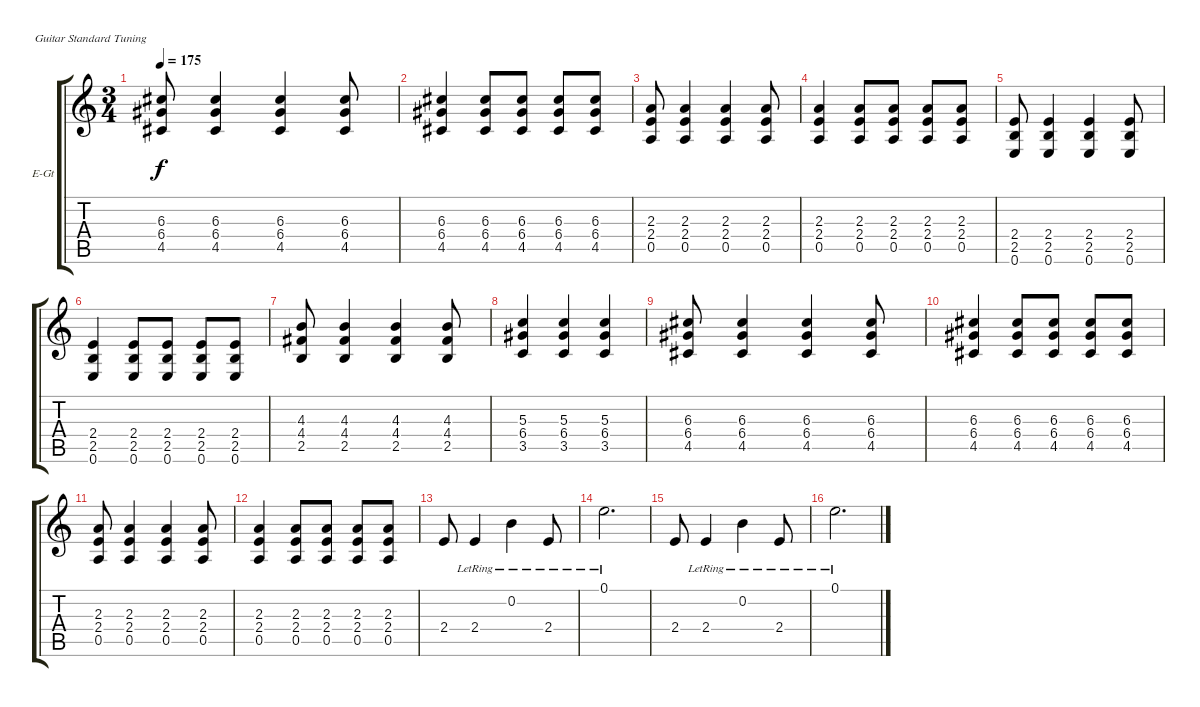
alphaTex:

\bracketExtendMode groupsimilarinstruments
\firstSystemTrackNameOrientation horizontal
\otherSystemsTrackNameOrientation horizontal
\track ("Lead Guitar" "E-Gt") {instrument overdrivenguitar}
\staff {score tabs}
\tuning (E4 B3 G3 D3 A2 E2)
\ts (3 4)
\tempo 175
\clef g2
\ks c
(6.3 6.4 4.5).8{dy f} (6.3 6.4 4.5).4 (6.3 6.4 4.5).4 (6.3 6.4 4.5).8 |
(6.3 6.4 4.5).4 (6.3 6.4 4.5).8 (6.3 6.4 4.5).8 (6.3 6.4 4.5).8 (6.3 6.4 4.5).8 |
(2.3 2.4 0.5).8 (2.3 2.4 0.5).4 (2.3 2.4 0.5).4 (2.3 2.4 0.5).8 |
(2.3 2.4 0.5).4 (2.3 2.4 0.5).8 (2.3 2.4 0.5).8 (2.3 2.4 0.5).8 (2.3 2.4 0.5).8 |
(2.4 2.5 0.6).8 (2.4 2.5 0.6).4 (2.4 2.5 0.6).4 (2.4 2.5 0.6).8 |
(2.4 2.5 0.6).4 (2.4 2.5 0.6).8 (2.4 2.5 0.6).8 (2.4 2.5 0.6).8 (2.4 2.5 0.6).8 |
(4.3 4.4 2.5).8 (4.3 4.4 2.5).4 (4.3 4.4 2.5).4 (4.3 4.4 2.5).8 |
(5.3 6.4 3.5).4 (5.3 6.4 3.5).4 (5.3 6.4 3.5).4 |
(6.3 6.4 4.5).8 (6.3 6.4 4.5).4 (6.3 6.4 4.5).4 (6.3 6.4 4.5).8 |
(6.3 6.4 4.5).4 (6.3 6.4 4.5).8 (6.3 6.4 4.5).8 (6.3 6.4 4.5).8 (6.3 6.4 4.5).8 |
(2.3 2.4 0.5).8 (2.3 2.4 0.5).4 (2.3 2.4 0.5).4 (2.3 2.4 0.5).8 |
(2.3 2.4 0.5).4 (2.3 2.4 0.5).8 (2.3 2.4 0.5).8 (2.3 2.4 0.5).8 (2.3 2.4 0.5).8 |
2.4.8 2.4{lr}.4 0.2{lr}.4 2.4{lr}.8 |
0.1{lr}.2{d} |
2.4.8 2.4{lr}.4 0.2{lr}.4 2.4{lr}.8 |
0.1{lr}.2{d}
